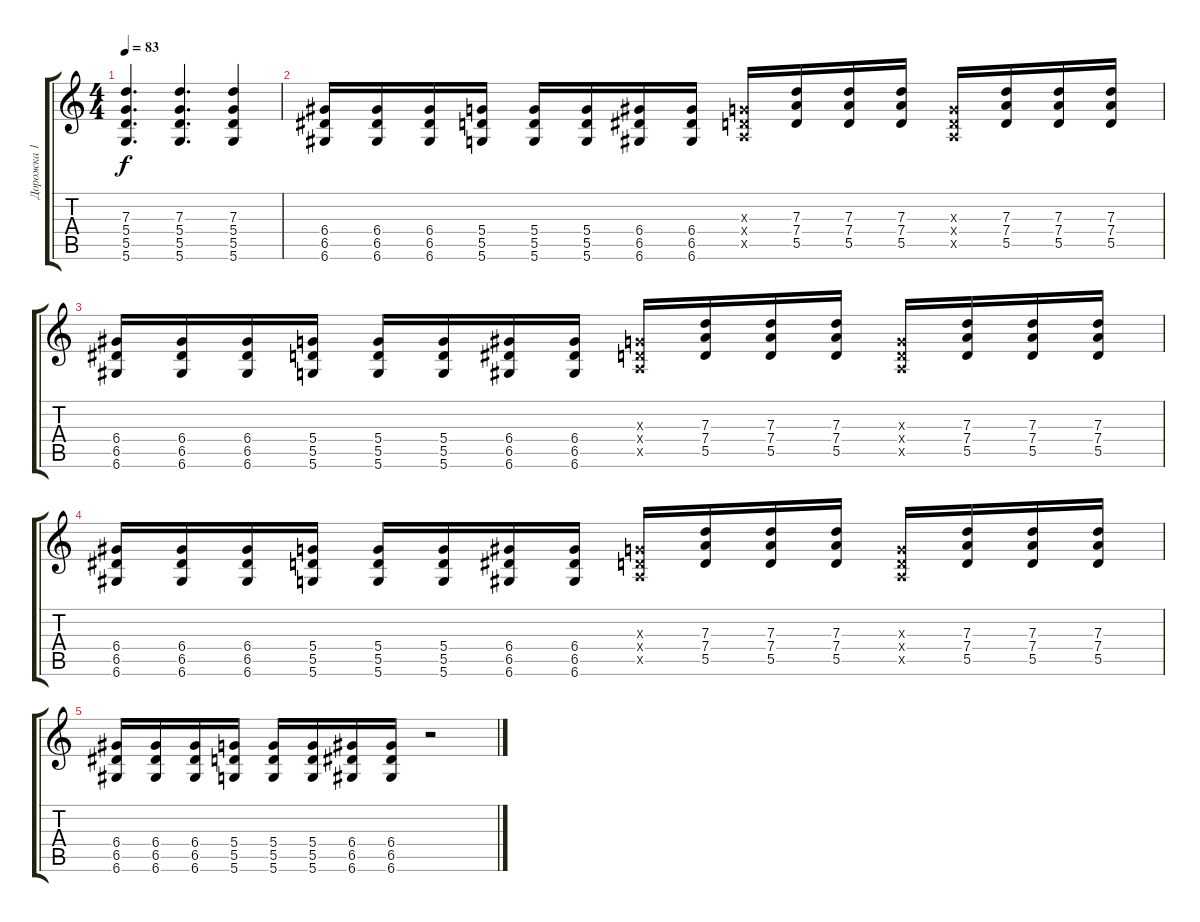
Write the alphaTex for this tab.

\track ("Дорожка 1" "Дорожка 1") {instrument distortionguitar}
\staff {score tabs}
\tuning (E4 B3 G3 D3 A2 D2) {hide}
\ts (4 4)
\tempo 83
\clef g2
\ks c
(7.3 5.4 5.5 5.6).4{d dy f} (7.3 5.4 5.5 5.6).4{d} (7.3 5.4 5.5 5.6).4 |
(6.4 6.5 6.6).16 (6.4 6.5 6.6).16 (6.4 6.5 6.6).16 (5.4 5.5 5.6).16 (5.4 5.5 5.6).16 (5.4 5.5 5.6).16 (6.4 6.5 6.6).16 (6.4 6.5 6.6).16 (0.3{x} 0.4{x} 0.5{x}).16 (7.3 7.4 5.5).16 (7.3 7.4 5.5).16 (7.3 7.4 5.5).16 (0.3{x} 0.4{x} 0.5{x}).16 (7.3 7.4 5.5).16 (7.3 7.4 5.5).16 (7.3 7.4 5.5).16 |
(6.4 6.5 6.6).16 (6.4 6.5 6.6).16 (6.4 6.5 6.6).16 (5.4 5.5 5.6).16 (5.4 5.5 5.6).16 (5.4 5.5 5.6).16 (6.4 6.5 6.6).16 (6.4 6.5 6.6).16 (0.3{x} 0.4{x} 0.5{x}).16 (7.3 7.4 5.5).16 (7.3 7.4 5.5).16 (7.3 7.4 5.5).16 (0.3{x} 0.4{x} 0.5{x}).16 (7.3 7.4 5.5).16 (7.3 7.4 5.5).16 (7.3 7.4 5.5).16 |
(6.4 6.5 6.6).16 (6.4 6.5 6.6).16 (6.4 6.5 6.6).16 (5.4 5.5 5.6).16 (5.4 5.5 5.6).16 (5.4 5.5 5.6).16 (6.4 6.5 6.6).16 (6.4 6.5 6.6).16 (0.3{x} 0.4{x} 0.5{x}).16 (7.3 7.4 5.5).16 (7.3 7.4 5.5).16 (7.3 7.4 5.5).16 (0.3{x} 0.4{x} 0.5{x}).16 (7.3 7.4 5.5).16 (7.3 7.4 5.5).16 (7.3 7.4 5.5).16 |
(6.4 6.5 6.6).16 (6.4 6.5 6.6).16 (6.4 6.5 6.6).16 (5.4 5.5 5.6).16 (5.4 5.5 5.6).16 (5.4 5.5 5.6).16 (6.4 6.5 6.6).16 (6.4 6.5 6.6).16 r.2
